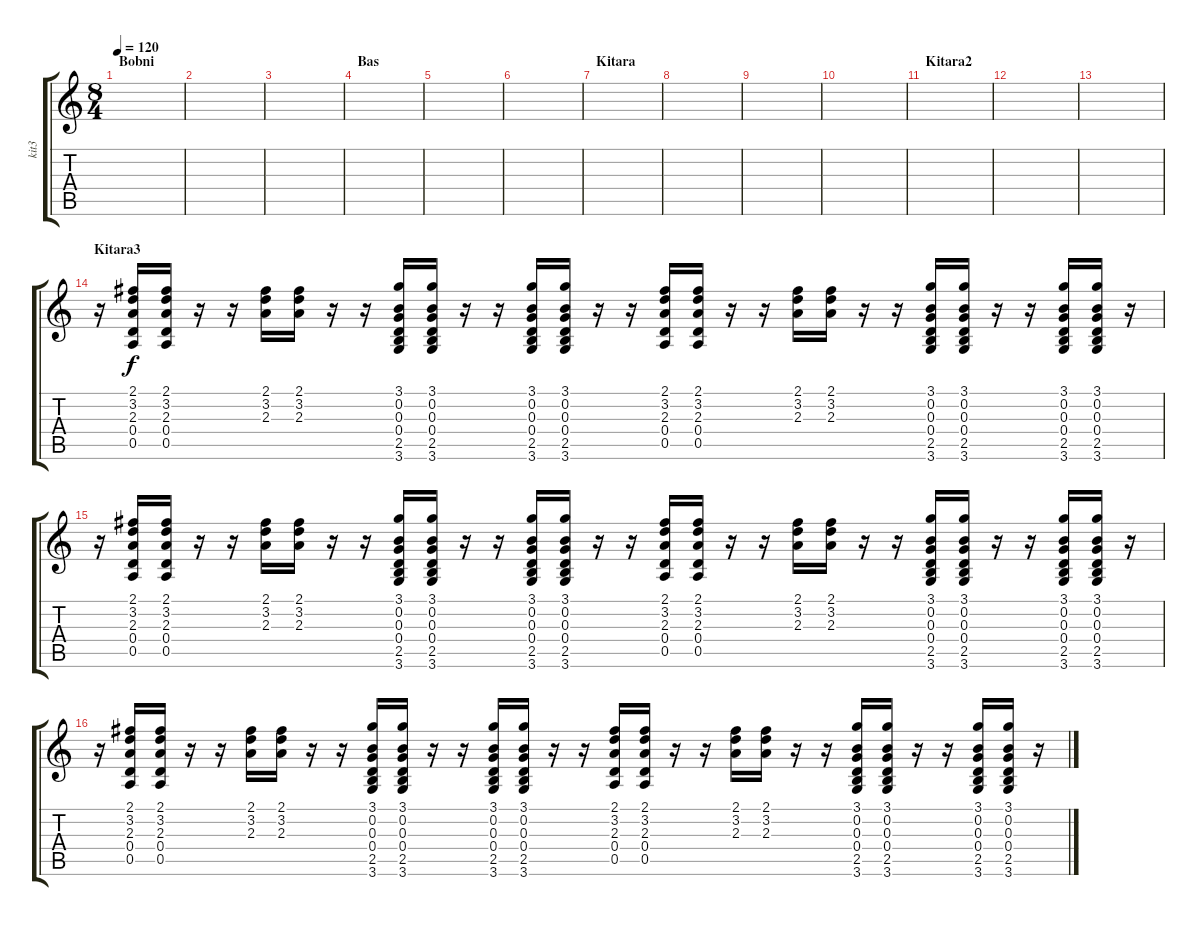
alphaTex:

\track ("kit3" "kit3") {instrument acousticguitarnylon}
\staff {score tabs}
\tuning (E4 B3 G3 D3 A2 E2) {hide}
\ts (8 4)
\section ("" "Bobni")
\tempo 120
\clef g2
\ks c
|
|
|
\section ("" "Bas")
|
|
|
\section ("" "Kitara")
|
|
|
|
\section ("" "Kitara2")
|
|
|
\section ("" "Kitara3")
r.16 (2.1 3.2 2.3 0.4 0.5).16 (2.1 3.2 2.3 0.4 0.5).16 r.16 r.16 (2.1 3.2 2.3).16 (2.1 3.2 2.3).16 r.16 r.16 (3.1 0.2 0.3 0.4 2.5 3.6).16 (3.1 0.2 0.3 0.4 2.5 3.6).16 r.16 r.16 (3.1 0.2 0.3 0.4 2.5 3.6).16 (3.1 0.2 0.3 0.4 2.5 3.6).16 r.16 r.16 (2.1 3.2 2.3 0.4 0.5).16 (2.1 3.2 2.3 0.4 0.5).16 r.16 r.16 (2.1 3.2 2.3).16 (2.1 3.2 2.3).16 r.16 r.16 (3.1 0.2 0.3 0.4 2.5 3.6).16 (3.1 0.2 0.3 0.4 2.5 3.6).16 r.16 r.16 (3.1 0.2 0.3 0.4 2.5 3.6).16 (3.1 0.2 0.3 0.4 2.5 3.6).16 r.16 |
r.16 (2.1 3.2 2.3 0.4 0.5).16 (2.1 3.2 2.3 0.4 0.5).16 r.16 r.16 (2.1 3.2 2.3).16 (2.1 3.2 2.3).16 r.16 r.16 (3.1 0.2 0.3 0.4 2.5 3.6).16 (3.1 0.2 0.3 0.4 2.5 3.6).16 r.16 r.16 (3.1 0.2 0.3 0.4 2.5 3.6).16 (3.1 0.2 0.3 0.4 2.5 3.6).16 r.16 r.16 (2.1 3.2 2.3 0.4 0.5).16 (2.1 3.2 2.3 0.4 0.5).16 r.16 r.16 (2.1 3.2 2.3).16 (2.1 3.2 2.3).16 r.16 r.16 (3.1 0.2 0.3 0.4 2.5 3.6).16 (3.1 0.2 0.3 0.4 2.5 3.6).16 r.16 r.16 (3.1 0.2 0.3 0.4 2.5 3.6).16 (3.1 0.2 0.3 0.4 2.5 3.6).16 r.16 |
r.16 (2.1 3.2 2.3 0.4 0.5).16 (2.1 3.2 2.3 0.4 0.5).16 r.16 r.16 (2.1 3.2 2.3).16 (2.1 3.2 2.3).16 r.16 r.16 (3.1 0.2 0.3 0.4 2.5 3.6).16 (3.1 0.2 0.3 0.4 2.5 3.6).16 r.16 r.16 (3.1 0.2 0.3 0.4 2.5 3.6).16 (3.1 0.2 0.3 0.4 2.5 3.6).16 r.16 r.16 (2.1 3.2 2.3 0.4 0.5).16 (2.1 3.2 2.3 0.4 0.5).16 r.16 r.16 (2.1 3.2 2.3).16 (2.1 3.2 2.3).16 r.16 r.16 (3.1 0.2 0.3 0.4 2.5 3.6).16 (3.1 0.2 0.3 0.4 2.5 3.6).16 r.16 r.16 (3.1 0.2 0.3 0.4 2.5 3.6).16 (3.1 0.2 0.3 0.4 2.5 3.6).16 r.16
